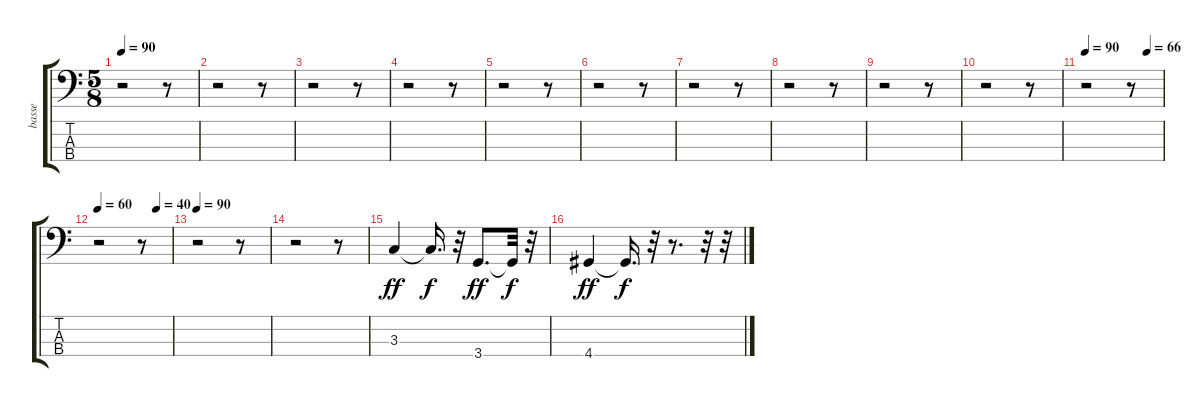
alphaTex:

\track ("basse" "basse") {instrument electricbassfinger}
\staff {score tabs}
\tuning (G2 D2 A1 E1) {hide}
\ts (5 8)
\tempo 90
\clef f4
\ks c
r.2{dy ff instrument electricbassfinger} r.8 |
r.2 r.8 |
r.2 r.8 |
r.2 r.8 |
r.2 r.8 |
r.2 r.8 |
r.2 r.8 |
r.2 r.8 |
r.2 r.8 |
r.2 r.8 |
\tempo 90
\tempo (66 0.8)
r.2 r.8 |
\tempo 60
\tempo (40 0.8)
r.2 r.8 |
\tempo 90
r.2 r.8 |
r.2 r.8 |
3.3.4 3.3{t}.16{d dy f} r.32 3.4.8{d dy ff} 3.4{t}.32{dy f} r.32 |
4.4.4{dy ff} 4.4{t}.16{d dy f} r.32 r.8{d} r.32 r.32
